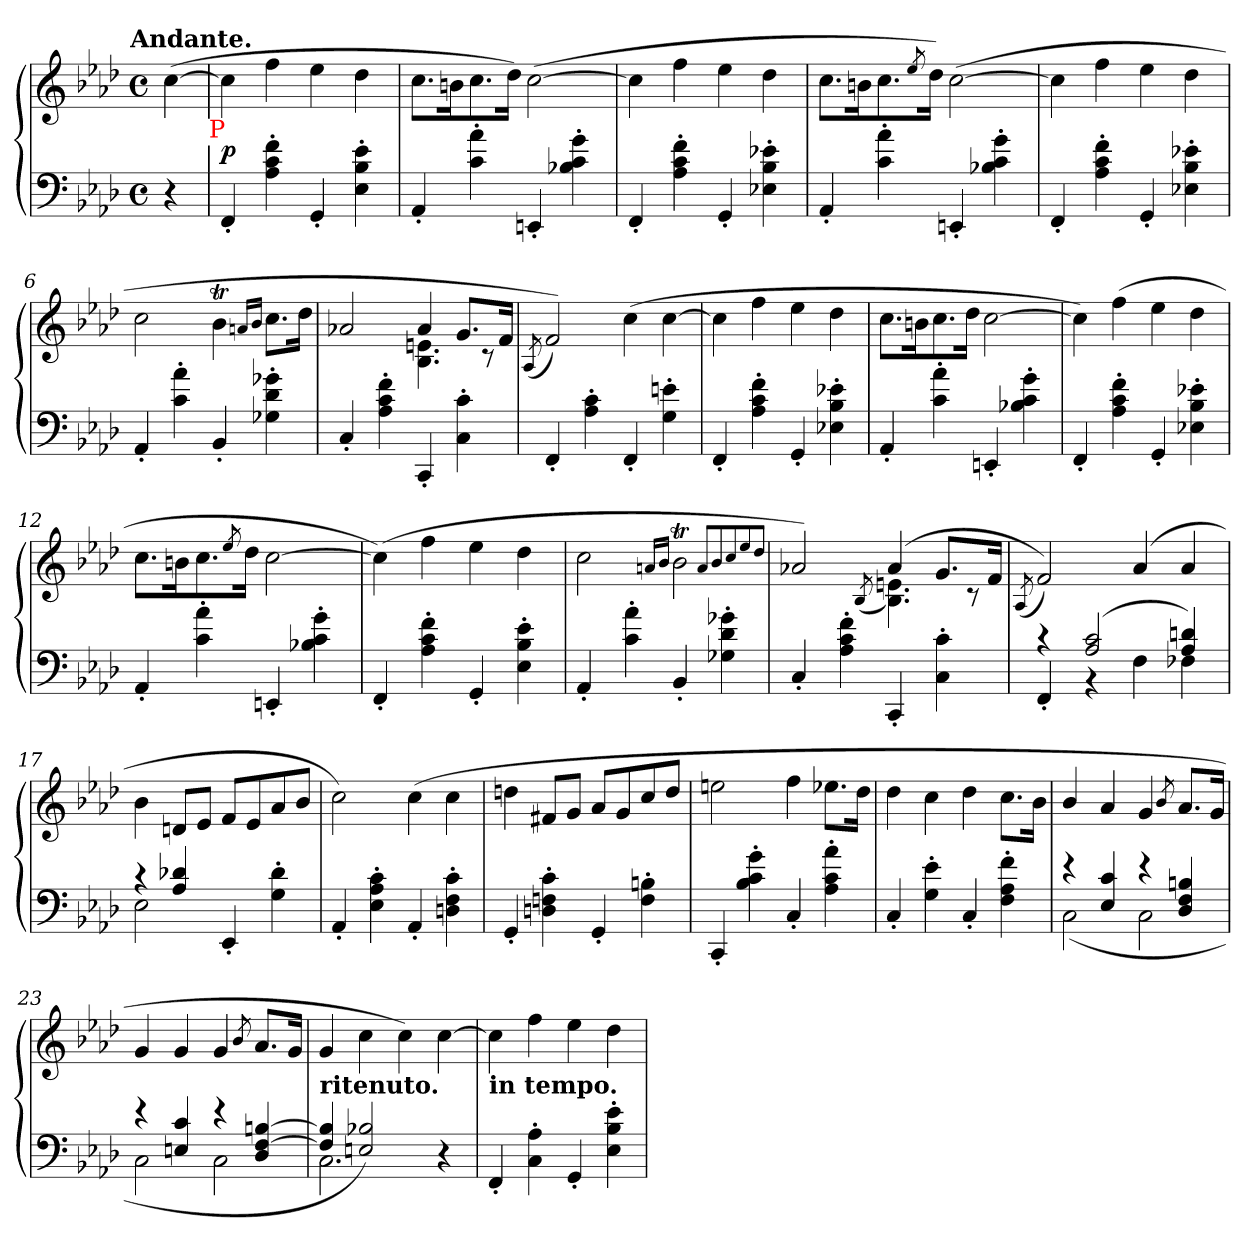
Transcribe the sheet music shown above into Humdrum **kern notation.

**kern	**kern	**dynam
*part1	*part1	*part1
*staff2	*staff1	*staff1/2
*clefF4	*clefG2	*
*k[b-e-a-d-]	*k[b-e-a-d-]	*
*f:	*f:	*
!!LO:TX:omd:t=Andante.
*M4/4	*M4/4	*
*met(c)	*met(c)	*
*MM88	*MM88	*
=	=	=
4r	(>[4cc	.
!	!LO:TX:b:color=red:t=P	!
=1	=1	=1
4FF'<	4cc]	p
4f'> 4c'> 4A-'>	4ff	.
4GG'<	4ee-	.
4e-'> 4B-'> 4E-'>	4dd-	.
=2	=2	=2
4AA-'<	8.ccL	.
.	16bnk	.
4a-'> 4c'>	8.cc	.
.	16dd-Jk)	.
4EEn'<	(>[2cc	.
4g'> 4c'> 4B-X'>	.	.
=3	=3	=3
4FF'<	4cc]	.
4f'> 4c'> 4A-'>	4ff	.
4GG'<	4ee-	.
4e-X'> 4B-'> 4E-X'>	4dd-	.
=4	=4	=4
4AA-'<	8.ccL	.
.	16bnk	.
4a-'> 4c'>	8.cc	.
.	8qee-/	.
.	16dd-Jk)	.
4EEn'<	(>[2cc	.
4g'> 4c'> 4B-X'>	.	.
=5	=5	=5
4FF'<	4cc]	.
4f'> 4c'> 4A-'>	4ff	.
4GG'<	4ee-	.
4e-X'> 4B-'> 4E-X'>	4dd-	.
=6	=6	=6
4AA-'<	2cc	.
4a-'> 4c'>	.	.
4BB-'<	4b-T	.
.	16qqan/LL	.
.	16qqb-/JJ	.
4g-X'> 4d-'> 4G-X'>	8.ccL	.
.	16dd-Jk	.
=7	=7	=7
*	*^	*
4C'<	2a-X	2ryy	.
4f'> 4c'> 4A-'>	.	.	.
4CC'<	4a-	4.en 4.B-	.
4c'> 4C'>	8.gL	.	.
.	.	8rc	.
.	16fJk	.	.
*	*v	*v	*
=8	=8	=8
.	(<8qA-/	.
4FF'<	2f))	.
4c'> 4A-'>	.	.
4FF'<	(>4cc	.
4en'> 4G'>	[4cc	.
=9	=9	=9
4FF'<	4cc]	.
4f'> 4c'> 4A-'>	4ff	.
4GG'<	4ee-	.
4e-X'> 4B-'> 4E-X'>	4dd-	.
=10	=10	=10
4AA-'<	8.ccL	.
.	16bnk	.
4a-'> 4c'>	8.cc	.
.	16dd-Jk	.
4EEn'<	[2cc	.
4g'> 4c'> 4B-X'>	.	.
=11	=11	=11
4FF'<	4cc])	.
4f'> 4c'> 4A-'>	(>4ff	.
4GG'<	4ee-	.
4e-X'> 4B-'> 4E-X'>	4dd-	.
=12	=12	=12
4AA-'<	8.ccL	.
.	16bnk	.
4a-'> 4c'>	8.cc	.
.	8qee-/	.
.	16dd-Jk	.
4EEn'<	[2cc	.
4g'> 4c'> 4B-X'>	.	.
=13	=13	=13
4FF'<	(>4cc])	.
4f'> 4c'> 4A-'>	4ff	.
4GG'<	4ee-	.
4e-'> 4B-'> 4E-'>	4dd-	.
=14	=14	=14
4AA-'<	2cc	.
4a-'> 4c'>	.	.
.	16qqan/LL	.
.	16qqb-/JJ	.
4BB-'<	2b-T	.
4g-X'> 4d-'> 4G-X'>	.	.
.	8qqa/L	.
.	8qqb-/	.
.	8qqcc/	.
.	8qqee-/	.
.	8qqdd-/J	.
=15	=15	=15
*	*^	*
4C'<	2a-X)	2ryy	.
4f'> 4c'> 4A-'>	.	.	.
.	.	(<8qB-/	.
4CC'<	(>4a-	4.en 4.B-)	.
4c'> 4C'>	8.gL	.	.
.	.	8rc	.
.	16fJk	.	.
*	*v	*v	*
=16	=16	=16
.	(<8qA-/	.
*^	*	*
4rc	4FF'</	2f))	.
(>2c 2A-	4rBB	.	.
.	4F	(>4a-	.
4dn 4A-)	4F-X	4a-	.
=17	=17	=17	=17
4rc	2E-	4b-	.
4d-X 4A-	.	8dnL	.
.	.	8e-J	.
4EE-'<	2ryy	8fL	.
.	.	8e-	.
4d-' 4G'	.	8a-	.
.	.	8b-J	.
*v	*v	*	*
=18	=18	=18
4AA-'<	2cc)	.
4c'> 4A-'> 4E-'>	.	.
4AA-'<	(>4cc	.
4c'> 4F'> 4Dn'>	4cc	.
=19	=19	=19
4GG'<	4ddn	.
4c'> 4Fn'> 4Dn'>	8f#XL	.
.	8gJ	.
4GG'<	8a-/L	.
.	8g	.
4Bn'> 4F'>	8cc	.
.	8ddJ	.
=20	=20	=20
4CC'<	2een	.
4g'> 4c'> 4B-'>	.	.
4C'<	4ff	.
4a-'> 4c'> 4A-'>	8.ee-XL	.
.	16dd-Jk	.
=21	=21	=21
4C'<	4dd-	.
4e-'> 4G'>	4cc	.
4C'<	4dd-	.
4f'> 4A-'> 4F'>	8.ccL	.
.	16b-Jk	.
=22	=22	=22
*^	*	*
4re	(>2C	4b-/	.
4c 4E-	.	4a-/	.
4re	2C	4g/	.
.	.	8qb-/	.
4Bn 4F 4D-	.	8.a-L	.
.	.	16gJk	.
=23	=23	=23	=23
4re	2C	4g	.
4c 4En	.	4g	.
4re	2C	4g	.
.	.	8qb-/	.
[4Bn [4F 4D-	.	8.a-L	.
.	.	16gJk	.
=24	=24	=24	=24
!	!	!LO:TX:b:B:t=ritenuto.	!
4Bn] 4F]	2.C	4g	.
2B-X 2En)	.	4cc	.
.	.	4cc)	.
4r	4ryy	[4cc	.
=25	=25	=25	=25
!	!	!LO:TX:b:B:t=in tempo.	!
*v	*v	*	*
4FF'<	4cc]	.
4A-'> 4C'>	4ff	.
4GG'<	4ee-	.
4e-'> 4B-'> 4E-'>	4dd-	.
=	=	=
*-	*-	*-
